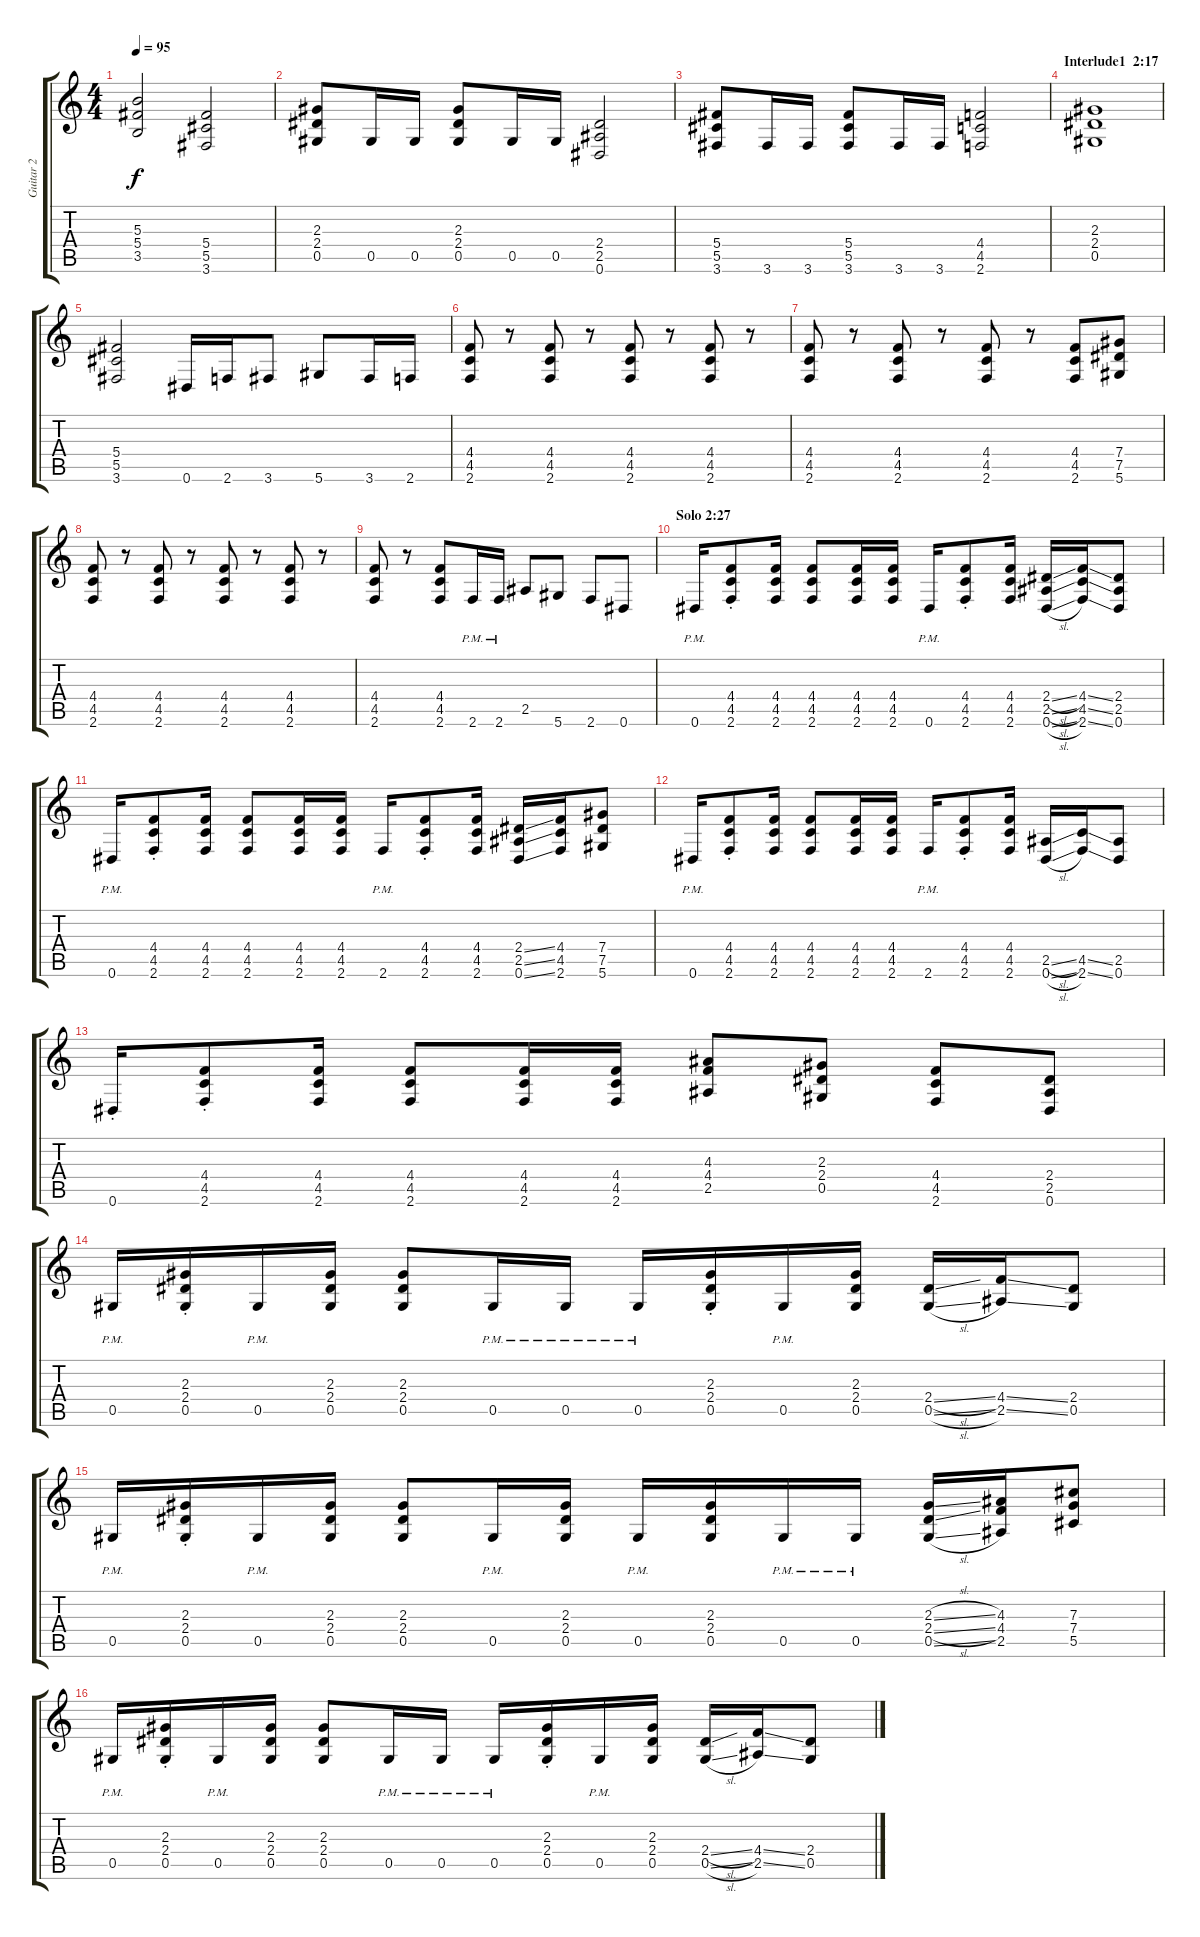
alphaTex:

\track ("Guitar 2" "Guitar 2") {instrument distortionguitar}
\staff {score tabs}
\tuning (Eb4 Bb3 Gb3 Db3 Ab2 Eb2) {hide}
\ts (4 4)
\tempo 95
\clef g2
\ks c
(5.3 5.4 3.5).2{dy f} (5.4 5.5 3.6).2 |
(2.3 2.4 0.5).8 0.5.16 0.5.16 (2.3 2.4 0.5).8 0.5.16 0.5.16 (2.4 2.5 0.6).2 |
(5.4 5.5 3.6).8 3.6.16 3.6.16 (5.4 5.5 3.6).8 3.6.16 3.6.16 (4.4 4.5 2.6).2 |
\section ("" "Interlude1  2:17")
(2.3 2.4 0.5).1 |
(5.4 5.5 3.6).2 0.6.16 2.6.16 3.6.8 5.6.8 3.6.16 2.6.16 |
(4.4 4.5 2.6).8 r.8 (4.4 4.5 2.6).8 r.8 (4.4 4.5 2.6).8 r.8 (4.4 4.5 2.6).8 r.8 |
(4.4 4.5 2.6).8 r.8 (4.4 4.5 2.6).8 r.8 (4.4 4.5 2.6).8 r.8 (4.4 4.5 2.6).8 (7.4 7.5 5.6).8 |
(4.4 4.5 2.6).8 r.8 (4.4 4.5 2.6).8 r.8 (4.4 4.5 2.6).8 r.8 (4.4 4.5 2.6).8 r.8 |
(4.4 4.5 2.6).8 r.8 (4.4 4.5 2.6).8 2.6{pm}.16 2.6{pm}.16 2.5.8 5.6.8 2.6.8 0.6.8 |
\section ("" "Solo 2:27")
0.6{pm}.16 (4.4{st} 4.5{st} 2.6{st}).8 (4.4 4.5 2.6).16 (4.4 4.5 2.6).8 (4.4 4.5 2.6).16 (4.4 4.5 2.6).16 0.6{pm}.16 (4.4{st} 4.5{st} 2.6{st}).8 (4.4 4.5 2.6).16 (2.4{sl} 2.5{sl} 0.6{sl}).16 (4.4{ss} 4.5{ss} 2.6{ss}).16 (2.4 2.5 0.6).8 |
0.6{pm}.16 (4.4{st} 4.5{st} 2.6{st}).8 (4.4 4.5 2.6).16 (4.4 4.5 2.6).8 (4.4 4.5 2.6).16 (4.4 4.5 2.6).16 2.6{pm}.16 (4.4{st} 4.5{st} 2.6{st}).8 (4.4 4.5 2.6).16 (2.4{ss} 2.5{ss} 0.6{ss}).16 (4.4 4.5 2.6).16 (7.4 7.5 5.6).8 |
0.6{pm}.16 (4.4{st} 4.5{st} 2.6{st}).8 (4.4 4.5 2.6).16 (4.4 4.5 2.6).8 (4.4 4.5 2.6).16 (4.4 4.5 2.6).16 2.6{pm}.16 (4.4{st} 4.5{st} 2.6{st}).8 (4.4 4.5 2.6).16 (2.5{sl} 0.6{sl}).16 (4.5{ss} 2.6{ss}).16 (2.5 0.6).8 |
0.6{st}.16 (4.4{st} 4.5{st} 2.6{st}).8 (4.4 4.5 2.6).16 (4.4 4.5 2.6).8 (4.4 4.5 2.6).16 (4.4 4.5 2.6).16 (4.3 4.4 2.5).8 (2.3 2.4 0.5).8 (4.4 4.5 2.6).8 (2.4 2.5 0.6).8 |
0.5{pm}.16{volume 15} (2.3{st} 2.4{st} 0.5{st}).16 0.5{pm}.16 (2.3 2.4 0.5).16 (2.3 2.4 0.5).8 0.5{pm}.16 0.5{pm}.16 0.5{pm}.16 (2.3{st} 2.4{st} 0.5{st}).16 0.5{pm}.16 (2.3 2.4 0.5).16 (2.4{sl} 0.5{sl}).16 (4.4{ss} 2.5{ss}).16 (2.4 0.5).8 |
0.5{pm}.16{volume 16} (2.3{st} 2.4{st} 0.5{st}).16 0.5{pm}.16 (2.3 2.4 0.5).16 (2.3 2.4 0.5).8 0.5{pm}.16 (2.3 2.4 0.5).16 0.5{pm}.16 (2.3 2.4 0.5).16 0.5{pm}.16 0.5{pm}.16 (2.3{sl} 2.4{sl} 0.5{sl}).16 (4.3 4.4 2.5).16 (7.3 7.4 5.5).8 |
0.5{pm}.16{volume 15} (2.3{st} 2.4{st} 0.5{st}).16 0.5{pm}.16 (2.3 2.4 0.5).16 (2.3 2.4 0.5).8 0.5{pm}.16 0.5{pm}.16 0.5{pm}.16 (2.3{st} 2.4{st} 0.5{st}).16 0.5{pm}.16 (2.3 2.4 0.5).16 (2.4{sl} 0.5{sl}).16 (4.4{ss} 2.5{ss}).16 (2.4 0.5).8
